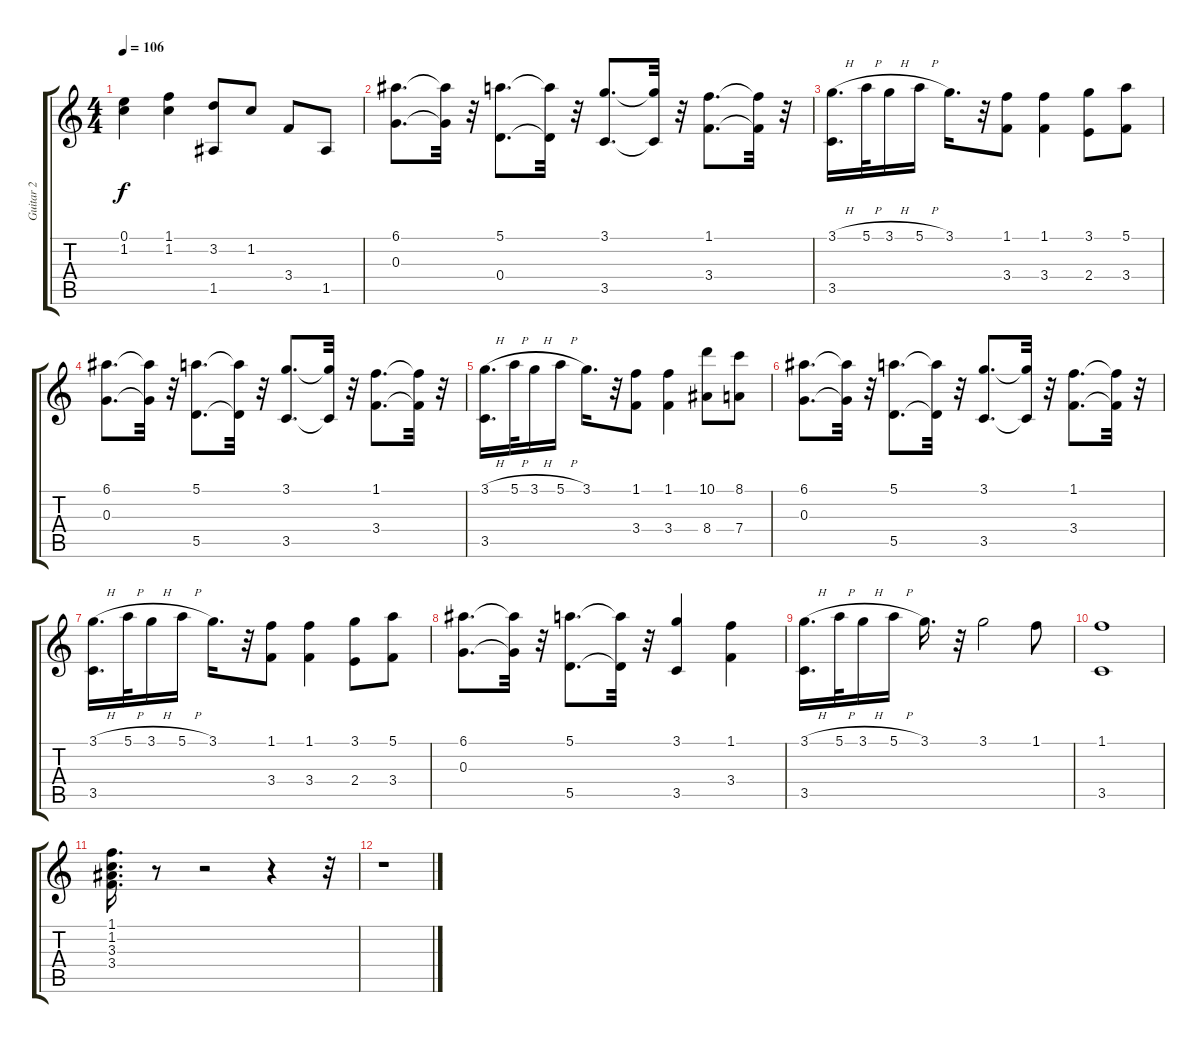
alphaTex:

\track ("Guitar 2" "Guitar 2") {instrument acousticguitarnylon}
\staff {score tabs}
\tuning (E4 B3 G3 D3 A2 E2) {hide}
\ts (4 4)
\tempo 106
\clef g2
\ks c
(0.1 1.2).4{dy f} (1.1 1.2).4 (3.2 1.5).8 1.2.8 3.4.8 1.5.8 |
(6.1 0.3).8{d} (6.1{t} 0.3{t}).32 r.32 (5.1 0.4).8{d} (5.1{t} 0.4{t}).32 r.32 (3.1 3.5).8{d} (3.1{t} 3.5{t}).32 r.32 (1.1 3.4).8{d} (1.1{t} 3.4{t}).32 r.32 |
(3.1{h} 3.5).16{d} 5.1{h}.32 3.1{h}.16 5.1{h}.16 3.1.16{d} r.32 (1.1 3.4).8 (1.1 3.4).4 (3.1 2.4).8 (5.1 3.4).8 |
(6.1 0.3).8{d} (6.1{t} 0.3{t}).32 r.32 (5.1 5.5).8{d} (5.1{t} 5.5{t}).32 r.32 (3.1 3.5).8{d} (3.1{t} 3.5{t}).32 r.32 (1.1 3.4).8{d} (1.1{t} 3.4{t}).32 r.32 |
(3.1{h} 3.5).16{d} 5.1{h}.32 3.1{h}.16 5.1{h}.16 3.1.16{d} r.32 (1.1 3.4).8 (1.1 3.4).4 (10.1 8.4).8 (8.1 7.4).8 |
(6.1 0.3).8{d} (6.1{t} 0.3{t}).32 r.32 (5.1 5.5).8{d} (5.1{t} 5.5{t}).32 r.32 (3.1 3.5).8{d} (3.1{t} 3.5{t}).32 r.32 (1.1 3.4).8{d} (1.1{t} 3.4{t}).32 r.32 |
(3.1{h} 3.5).16{d} 5.1{h}.32 3.1{h}.16 5.1{h}.16 3.1.16{d} r.32 (1.1 3.4).8 (1.1 3.4).4 (3.1 2.4).8 (5.1 3.4).8 |
(6.1 0.3).8{d} (6.1{t} 0.3{t}).32 r.32 (5.1 5.5).8{d} (5.1{t} 5.5{t}).32 r.32 (3.1 3.5).4 (1.1 3.4).4 |
(3.1{h} 3.5).16{d} 5.1{h}.32 3.1{h}.16 5.1{h}.16 3.1.16{d} r.32 3.1.2 1.1.8 |
(1.1 3.5).1 |
(1.1 1.2 3.3 3.4).16{d} r.8 r.2 r.4 r.32 |
r.1
